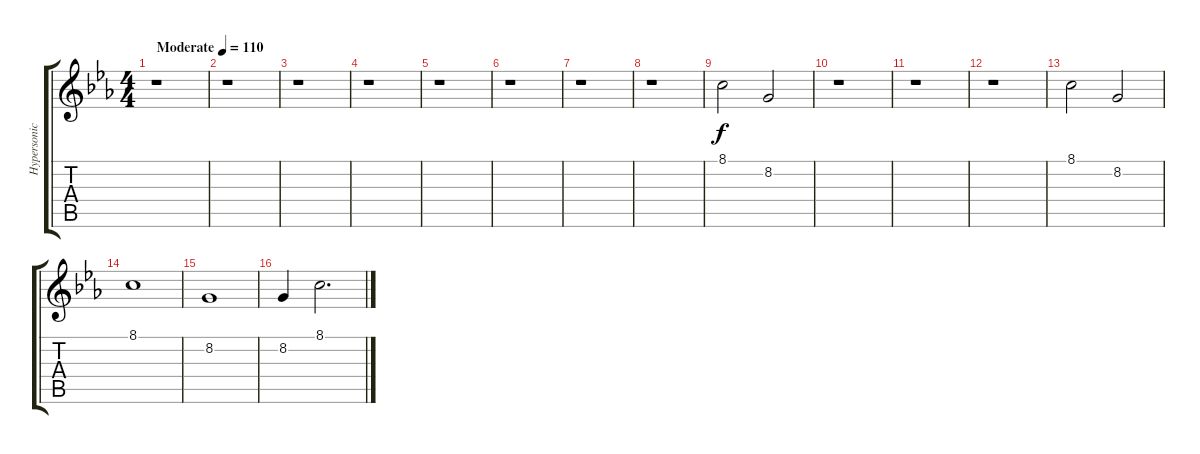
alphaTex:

\track ("Hypersonic 04" "Hypersonic") {instrument viola}
\staff {score tabs}
\tuning (E4 B3 G3 D3 A2 E2) {hide}
\ts (4 4)
\tempo (110 "Moderate")
\clef g2
\ks cminor
r.1{dy f instrument viola} |
r.1 |
r.1 |
r.1 |
r.1 |
r.1 |
r.1 |
r.1 |
8.1.2 8.2.2 |
r.1 |
r.1 |
r.1 |
8.1.2 8.2.2 |
8.1.1 |
8.2.1 |
8.2.4 8.1.2{d}
